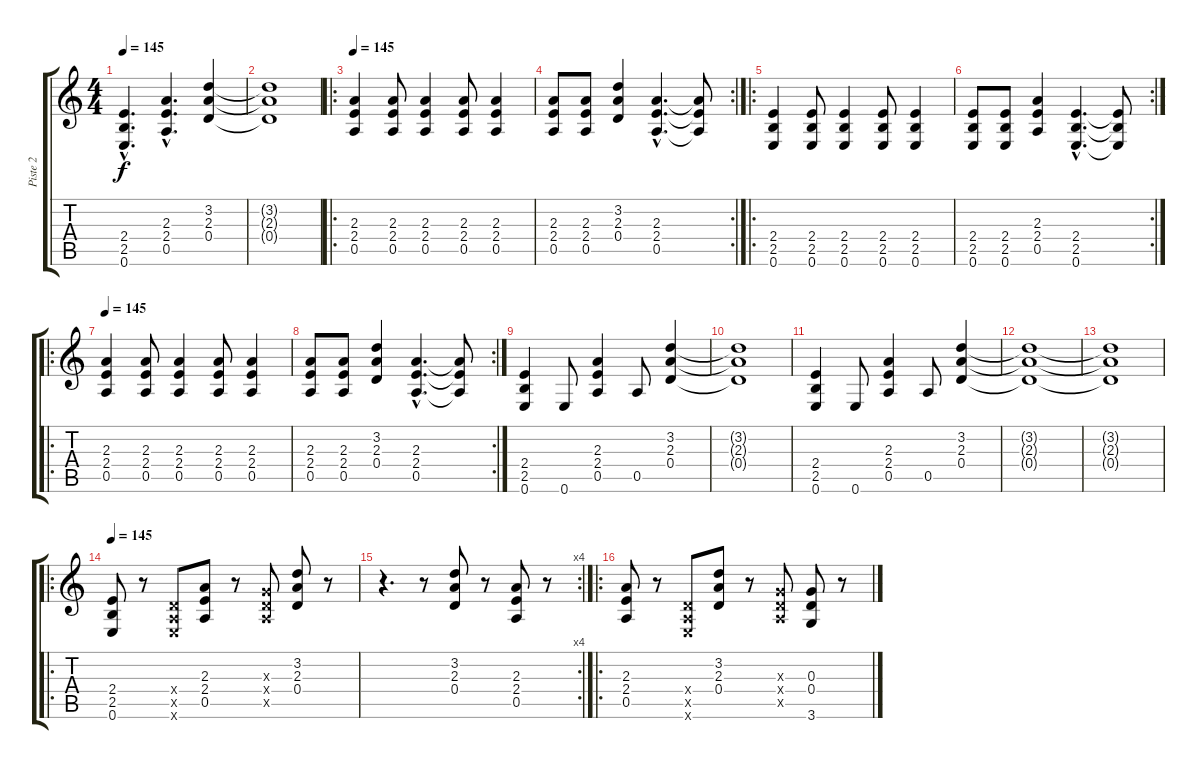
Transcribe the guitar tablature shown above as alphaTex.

\track ("Piste 2" "Piste 2") {instrument distortionguitar}
\staff {score tabs}
\tuning (E4 B3 G3 D3 A2 E2) {hide}
\ts (4 4)
\tempo 145
\clef g2
\ks c
(2.4{hac} 2.5{hac} 0.6{hac}).4{d dy f} (2.3{hac} 2.4{hac} 0.5{hac}).4{d} (3.2 2.3 0.4).4 |
(3.2{t} 2.3{t} 0.4{t}).1 |
\ro
\tempo 145
(2.3 2.4 0.5).4 (2.3 2.4 0.5).8 (2.3 2.4 0.5).4 (2.3 2.4 0.5).8 (2.3 2.4 0.5).4 |
\rc 2
(2.3 2.4 0.5).8 (2.3 2.4 0.5).8 (3.2 2.3 0.4).4 (2.3{hac} 2.4{hac} 0.5{hac}).4{d} (2.3{t} 2.4{t} 0.5{t}).8 |
\ro
(2.4 2.5 0.6).4 (2.4 2.5 0.6).8 (2.4 2.5 0.6).4 (2.4 2.5 0.6).8 (2.4 2.5 0.6).4 |
\rc 2
(2.4 2.5 0.6).8 (2.4 2.5 0.6).8 (2.3 2.4 0.5).4 (2.4{hac} 2.5{hac} 0.6{hac}).4{d} (2.4{t} 2.5{t} 0.6{t}).8 |
\ro
\tempo 145
(2.3 2.4 0.5).4 (2.3 2.4 0.5).8 (2.3 2.4 0.5).4 (2.3 2.4 0.5).8 (2.3 2.4 0.5).4 |
\rc 2
(2.3 2.4 0.5).8 (2.3 2.4 0.5).8 (3.2 2.3 0.4).4 (2.3{hac} 2.4{hac} 0.5{hac}).4{d} (2.3{t} 2.4{t} 0.5{t}).8 |
(2.4 2.5 0.6).4 0.6.8 (2.3 2.4 0.5).4 0.5.8 (3.2 2.3 0.4).4 |
(3.2{t} 2.3{t} 0.4{t}).1 |
(2.4 2.5 0.6).4 0.6.8 (2.3 2.4 0.5).4 0.5.8 (3.2 2.3 0.4).4 |
(3.2{t} 2.3{t} 0.4{t}).1 |
(3.2{t} 2.3{t} 0.4{t}).1 |
\ro
\tempo 145
(2.4 2.5 0.6).8 r.8 (0.4{x} 0.5{x} 0.6{x}).8 (2.3 2.4 0.5).8 r.8 (0.3{x} 0.4{x} 0.5{x}).8 (3.2 2.3 0.4).8 r.8 |
\rc 4
r.4{d} r.8 (3.2 2.3 0.4).8 r.8 (2.3 2.4 0.5).8 r.8 |
\ro
(2.3 2.4 0.5).8 r.8 (0.4{x} 0.5{x} 0.6{x}).8 (3.2 2.3 0.4).8 r.8 (0.3{x} 0.4{x} 0.5{x}).8 (0.3 0.4 3.6).8 r.8
